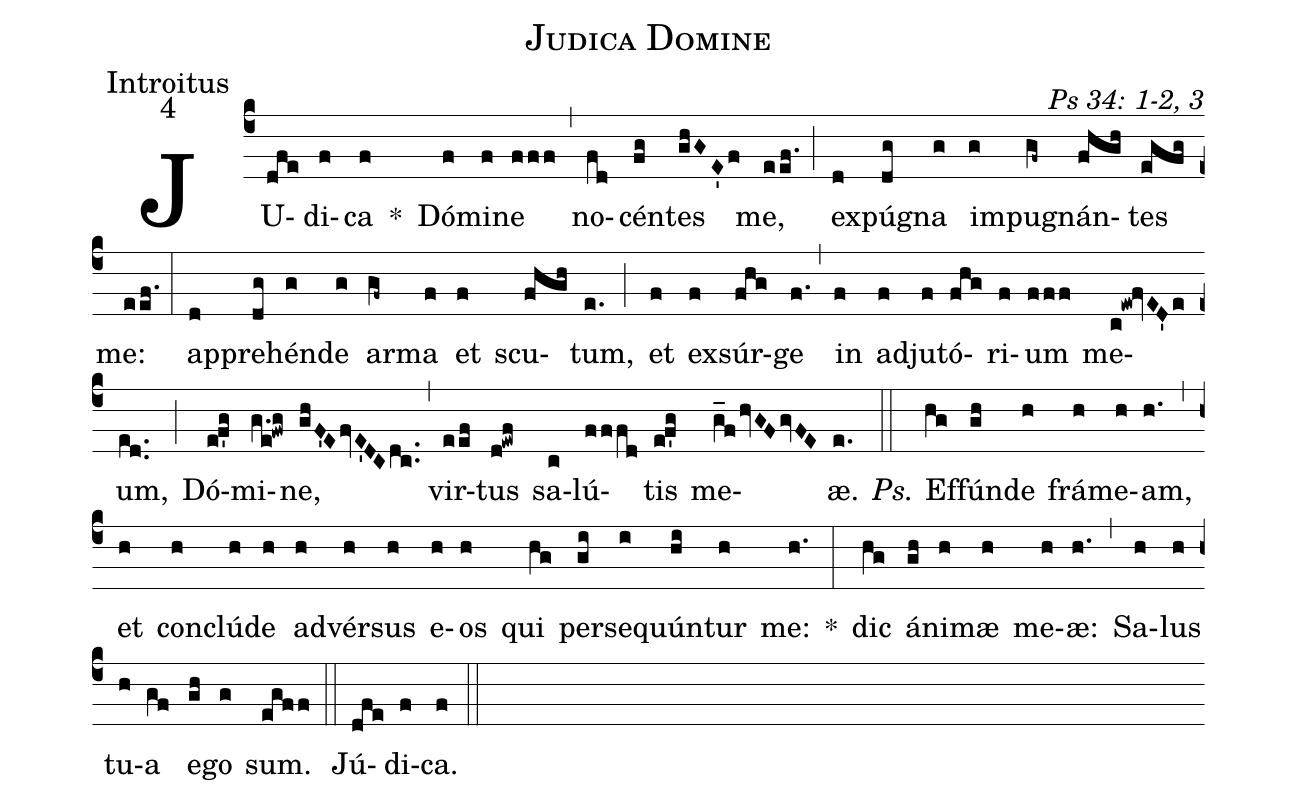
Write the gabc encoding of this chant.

name: Judica Domine;
office-part: Introitus;
mode: 4;
commentary: Ps 34: 1-2, 3;
%%
(c4) JU(dfe)di(f)ca(f) *() Dó(f)mi(f)ne(fff) (,) no(fd)cén(fg)tes(ghGE'f) me,(eef.) (;) ex(d)pú(dg)gna(g) im(g)pu(gf~)gnán(fhgh)tes(egfg) me:(eef.) (:)
ap(d)pre(dg)hén(g)de(g) ar(gf~)ma(f) et(f) scu(fhgh)tum,(e.) (;) et(f) ex(f)súr(fhg)ge(f.) (,) in(f) ad(f)ju(f)tó(fhg)ri(f)um(fff) me(c!ew!fvED'e)um,(ed..) (;) Dó(e!f'g)mi(g.e!fwg)ne,(ghF'EfvE'DCdc..) (,) vir(eef)tus(d!ewf) sa(c)lú(fffd)tis(e!f'g) me(g_f/hvGFgvFE)æ.(e.) (::)
<i>Ps.</i> Ef(hg)fún(gh)de(h) frá(h)me(h)am,(h.) (,) et(h) con(h)clú(h)de(h) ad(h)vér(h)sus(h) e(h)os(h) qui(hg) per(gi)se(i)quún(hi)tur(h) me:(h.) *(:)
dic(hg) á(gh)ni(h)mæ(h) me(h)æ:(h.) (,) Sa(h)lus(h) tu(h)a(gf) e(gh)go(g) sum.(egff) (::)
Jú(dfe)di(f)ca.(f) (::)
